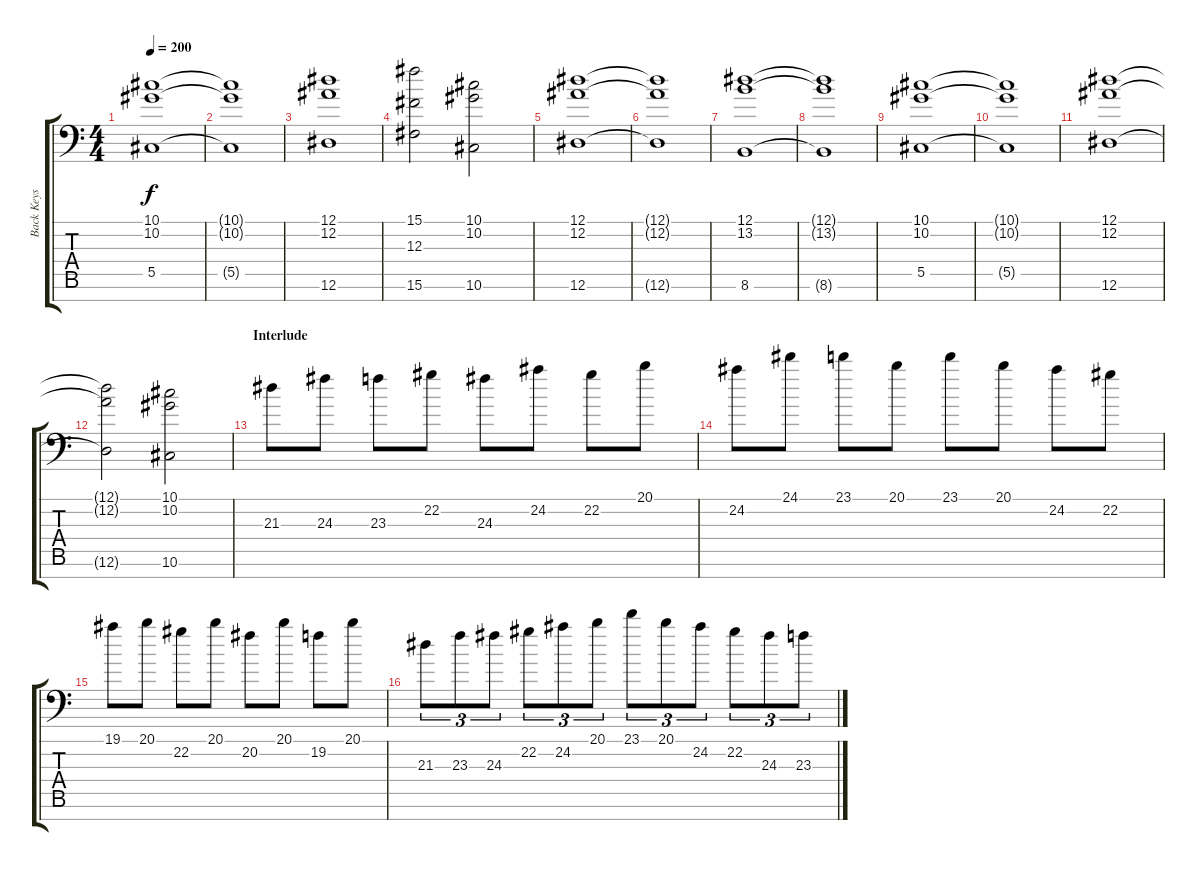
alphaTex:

\track ("Back Keys" "Back Keys") {instrument stringensemble1}
\staff {score tabs}
\tuning (Eb4 Bb3 Gb3 Db3 Ab2 Eb2 Eb1) {hide}
\ts (4 4)
\tempo 200
\clef f4
\ks c
(10.1 10.2 5.5).1{dy f} |
(10.1{t} 10.2{t} 5.5{t}).1 |
(12.1 12.2 12.6).1 |
(15.1 12.3 15.6).2 (10.1 10.2 10.6).2 |
(12.1 12.2 12.6).1 |
(12.1{t} 12.2{t} 12.6{t}).1 |
(12.1 13.2 8.6).1 |
(12.1{t} 13.2{t} 8.6{t}).1 |
(10.1 10.2 5.5).1 |
(10.1{t} 10.2{t} 5.5{t}).1 |
(12.1 12.2 12.6).1 |
(12.1{t} 12.2{t} 12.6{t}).2 (10.1 10.2 10.6).2 |
\section ("" "Interlude")
21.3.8{volume 12 instrument orchestralharp} 24.3.8 23.3.8 22.2.8 24.3.8 24.2.8 22.2.8 20.1.8 |
24.2.8 24.1.8 23.1.8 20.1.8 23.1.8 20.1.8 24.2.8 22.2.8 |
19.1.8 20.1.8 22.2.8 20.1.8 20.2.8 20.1.8 19.2.8 20.1.8 |
21.3.8{tu (3 2)} 23.3.8{tu (3 2)} 24.3.8{tu (3 2)} 22.2.8{tu (3 2)} 24.2.8{tu (3 2)} 20.1.8{tu (3 2)} 23.1.8{tu (3 2)} 20.1.8{tu (3 2)} 24.2.8{tu (3 2)} 22.2.8{tu (3 2)} 24.3.8{tu (3 2)} 23.3.8{tu (3 2)}
